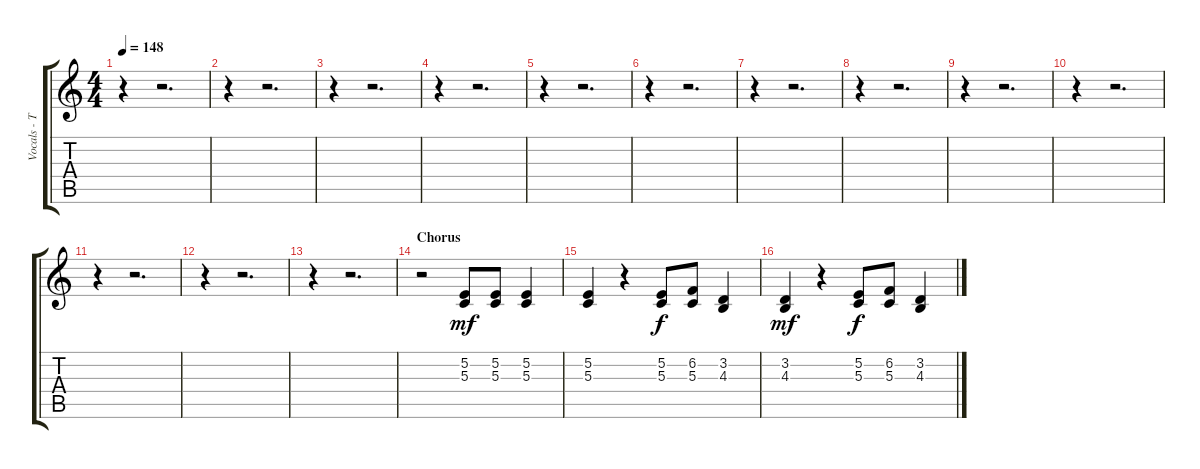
\track ("Vocals - Tom" "Vocals - T") {instrument tenorsax}
\staff {score tabs}
\tuning (E4 B3 G3 D3 A2 E2) {hide}
\ts (4 4)
\tempo 148
\clef g2
\ks c
r.4{dy f} r.2{d} |
r.4 r.2{d} |
r.4 r.2{d} |
r.4 r.2{d} |
r.4 r.2{d} |
r.4 r.2{d} |
r.4 r.2{d} |
r.4 r.2{d} |
r.4 r.2{d} |
r.4 r.2{d} |
r.4 r.2{d} |
r.4 r.2{d} |
r.4 r.2{d} |
\section ("" "Chorus")
r.2 (5.2 5.3).8{dy mf} (5.2 5.3).8 (5.2 5.3).4 |
(5.2 5.3).4 r.4 (5.2 5.3).8{dy f} (6.2 5.3).8 (3.2 4.3).4 |
(3.2 4.3).4{dy mf} r.4 (5.2 5.3).8{dy f} (6.2 5.3).8 (3.2 4.3).4
